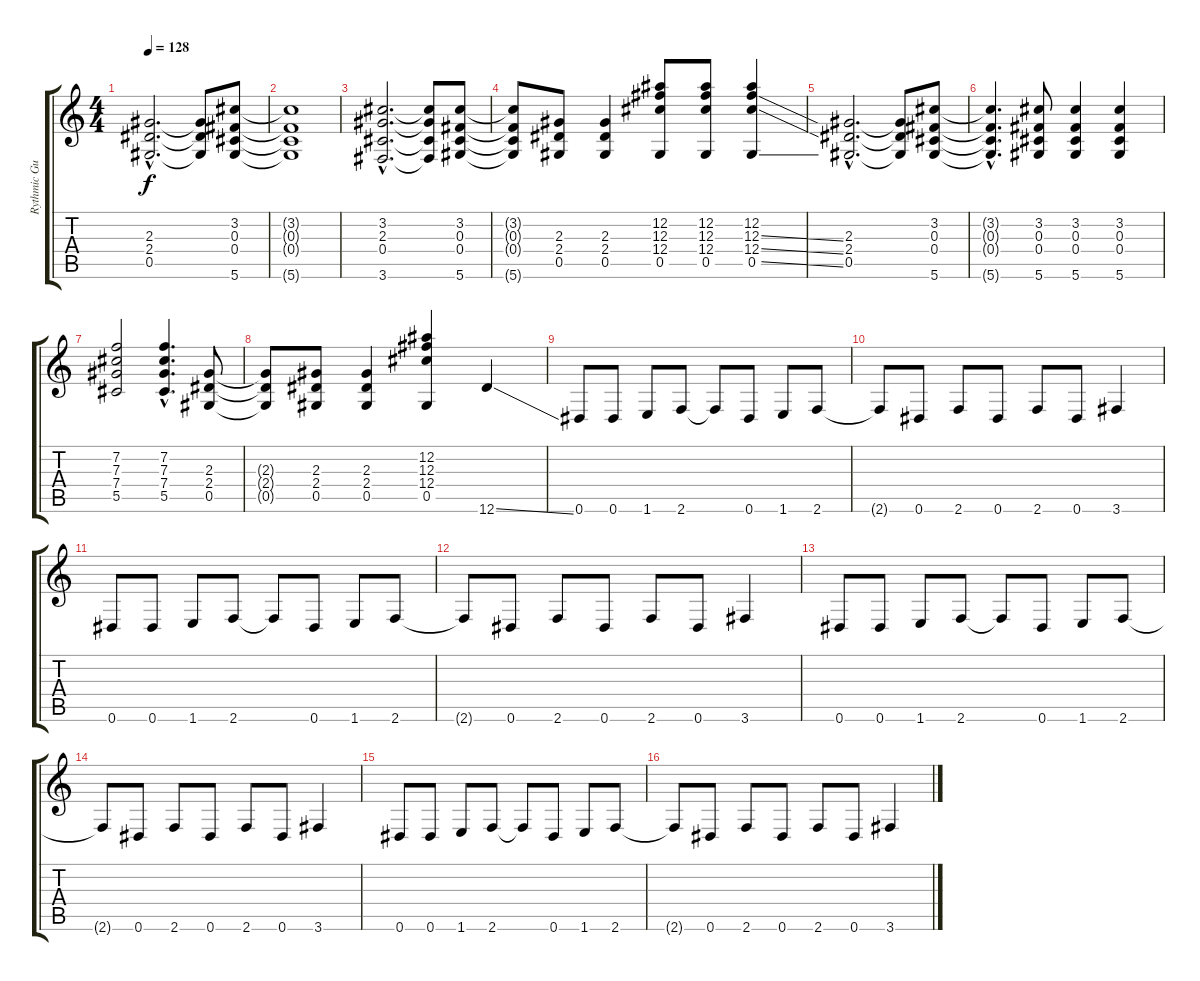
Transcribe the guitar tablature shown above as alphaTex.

\track ("Rythmic Guitar" "Rythmic Gu") {instrument distortionguitar}
\staff {score tabs}
\tuning (Eb4 Bb3 Gb3 Db3 Ab2 Eb2) {hide}
\ts (4 4)
\tempo 128
\clef g2
\ks c
(2.3{hac} 2.4{hac} 0.5{hac}).2{d dy f} (2.3{t} 2.4{t} 0.5{t}).8 (3.2 0.3 0.4 5.6).8 |
(3.2{t} 0.3{t} 0.4{t} 5.6{t}).1 |
(3.2{hac} 2.3{hac} 0.4{hac} 3.6{hac}).2{d} (3.2{t} 2.3{t} 0.4{t} 3.6{t}).8 (3.2 0.3 0.4 5.6).8 |
(3.2{t} 0.3{t} 0.4{t} 5.6{t}).8 (2.3 2.4 0.5).8 (2.3 2.4 0.5).4 (12.2 12.3 12.4 0.5).8 (12.2 12.3 12.4 0.5).8 (12.2 12.3{ss} 12.4{ss} 0.5{ss}).4 |
(2.3{hac} 2.4{hac} 0.5{hac}).2{d} (2.3{t} 2.4{t} 0.5{t}).8 (3.2 0.3 0.4 5.6).8 |
(3.2{hac t} 0.3{hac t} 0.4{hac t} 5.6{hac t}).4{d} (3.2 0.3 0.4 5.6).8 (3.2 0.3 0.4 5.6).4 (3.2 0.3 0.4 5.6).4 |
(7.2 7.3 7.4 5.5).2 (7.2{hac} 7.3{hac} 7.4{hac} 5.5{hac}).4{d} (2.3 2.4 0.5).8 |
(2.3{t} 2.4{t} 0.5{t}).8 (2.3 2.4 0.5).8 (2.3 2.4 0.5).4 (12.2 12.3 12.4 0.5).4 12.6{ss}.4 |
0.6.8 0.6.8 1.6.8 2.6.8 2.6{t}.8 0.6.8 1.6.8 2.6.8 |
2.6{t}.8 0.6.8 2.6.8 0.6.8 2.6.8 0.6.8 3.6.4 |
0.6.8 0.6.8 1.6.8 2.6.8 2.6{t}.8 0.6.8 1.6.8 2.6.8 |
2.6{t}.8 0.6.8 2.6.8 0.6.8 2.6.8 0.6.8 3.6.4 |
0.6.8 0.6.8 1.6.8 2.6.8 2.6{t}.8 0.6.8 1.6.8 2.6.8 |
2.6{t}.8 0.6.8 2.6.8 0.6.8 2.6.8 0.6.8 3.6.4 |
0.6.8 0.6.8 1.6.8 2.6.8 2.6{t}.8 0.6.8 1.6.8 2.6.8 |
2.6{t}.8 0.6.8 2.6.8 0.6.8 2.6.8 0.6.8 3.6.4
